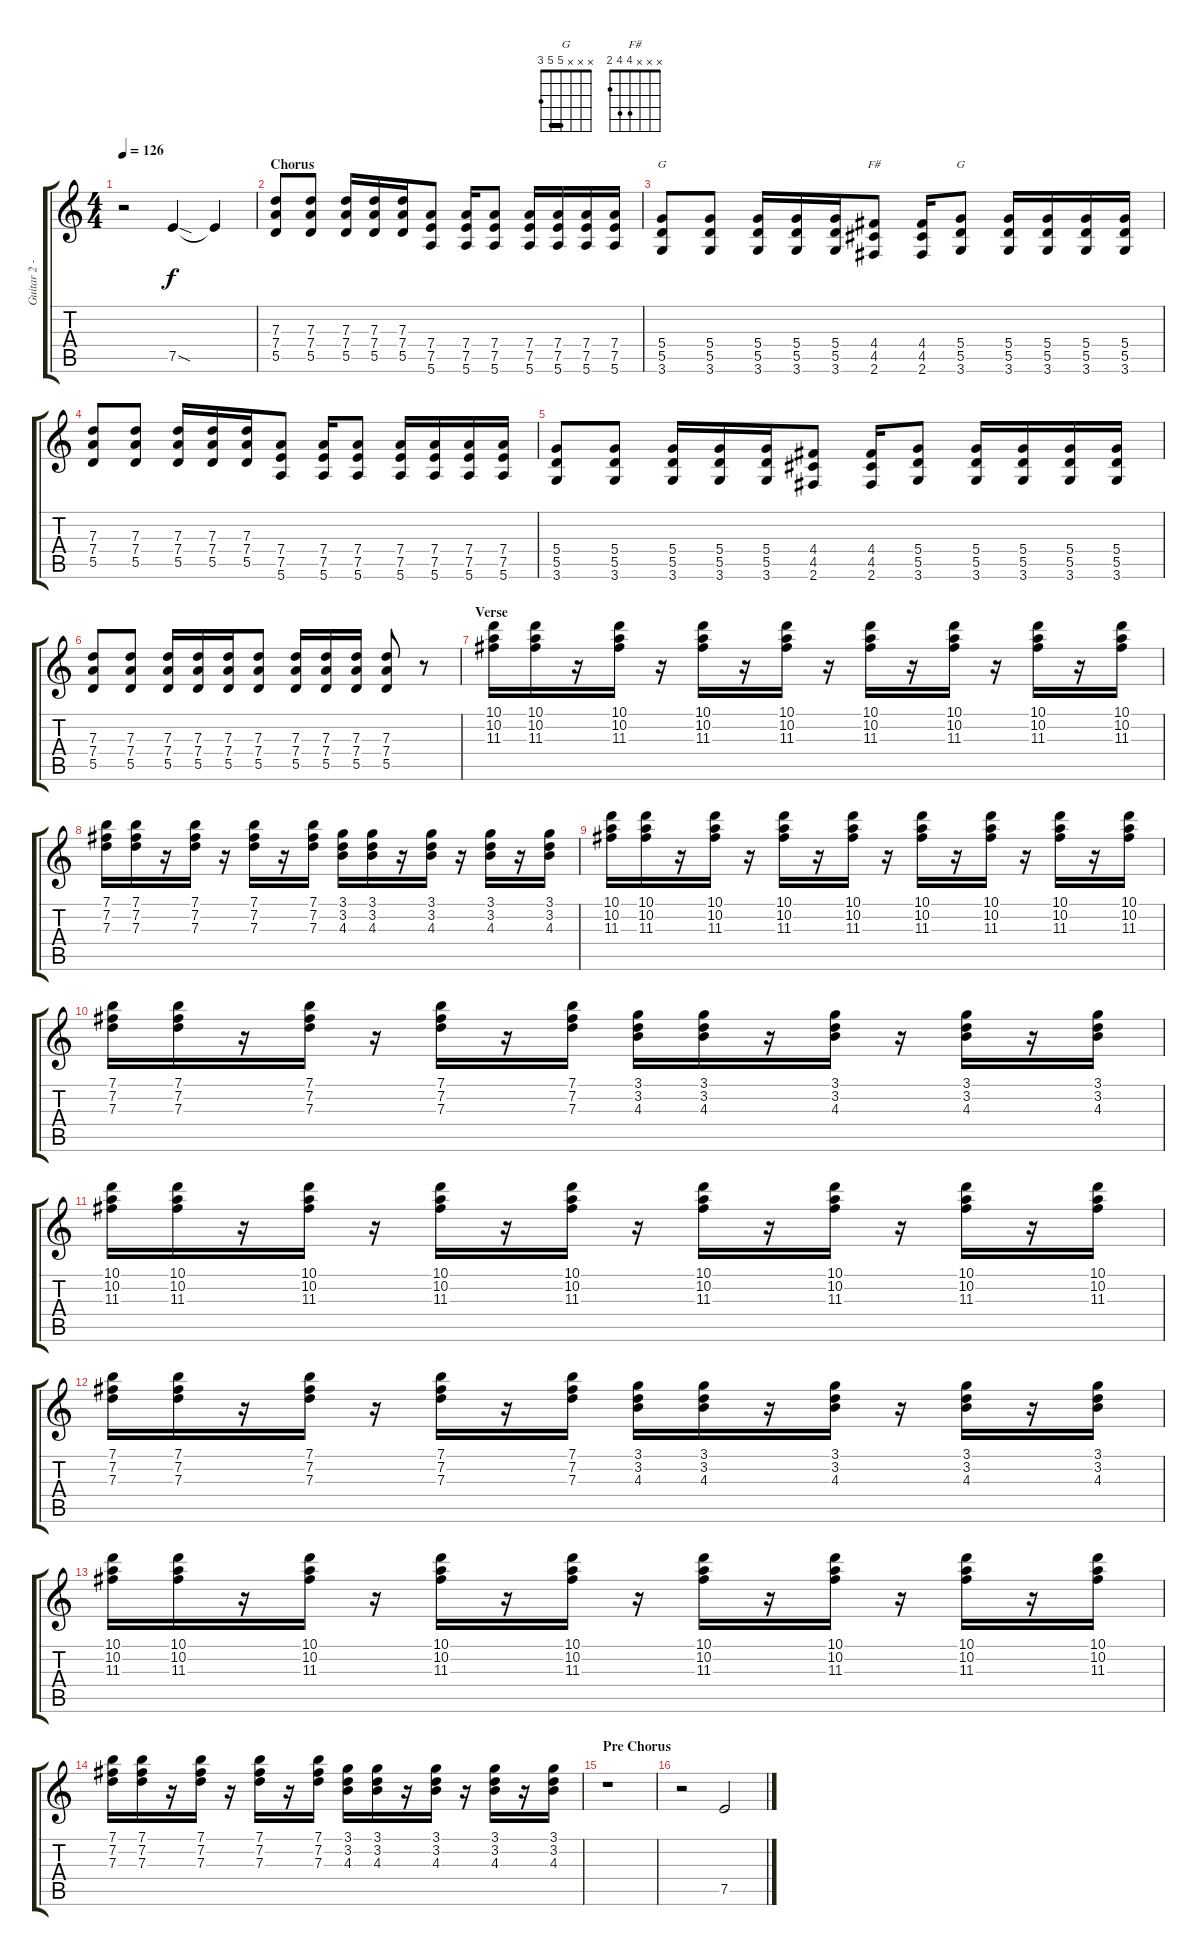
\track ("Guitar 2 - Erik" "Guitar 2 -") {instrument distortionguitar}
\staff {score tabs}
\tuning (E4 B3 G3 D3 A2 E2) {hide}
\chord ("G" x x x 5 5 3)
\chord ("F#" x x x 4 4 2)
\chord ("G" x x x 5 5 3) {barre 5}
\ts (4 4)
\tempo 126
\clef g2
\ks c
r.2{dy f} 7.5{sod}.4 7.5{t}.4 |
\section ("" "Chorus")
(7.3 7.4 5.5).8 (7.3 7.4 5.5).8 (7.3 7.4 5.5).16 (7.3 7.4 5.5).16 (7.3 7.4 5.5).16 (7.4 7.5 5.6).8 (7.4 7.5 5.6).16 (7.4 7.5 5.6).8 (7.4 7.5 5.6).16 (7.4 7.5 5.6).16 (7.4 7.5 5.6).16 (7.4 7.5 5.6).16 |
(5.4 5.5 3.6).8{ch "G"} (5.4 5.5 3.6).8 (5.4 5.5 3.6).16 (5.4 5.5 3.6).16 (5.4 5.5 3.6).16 (4.4 4.5 2.6).8{ch "F#"} (4.4 4.5 2.6).16 (5.4 5.5 3.6).8{ch "G"} (5.4 5.5 3.6).16 (5.4 5.5 3.6).16 (5.4 5.5 3.6).16 (5.4 5.5 3.6).16 |
(7.3 7.4 5.5).8 (7.3 7.4 5.5).8 (7.3 7.4 5.5).16 (7.3 7.4 5.5).16 (7.3 7.4 5.5).16 (7.4 7.5 5.6).8 (7.4 7.5 5.6).16 (7.4 7.5 5.6).8 (7.4 7.5 5.6).16 (7.4 7.5 5.6).16 (7.4 7.5 5.6).16 (7.4 7.5 5.6).16 |
(5.4 5.5 3.6).8 (5.4 5.5 3.6).8 (5.4 5.5 3.6).16 (5.4 5.5 3.6).16 (5.4 5.5 3.6).16 (4.4 4.5 2.6).8 (4.4 4.5 2.6).16 (5.4 5.5 3.6).8 (5.4 5.5 3.6).16 (5.4 5.5 3.6).16 (5.4 5.5 3.6).16 (5.4 5.5 3.6).16 |
(7.3 7.4 5.5).8 (7.3 7.4 5.5).8 (7.3 7.4 5.5).16 (7.3 7.4 5.5).16 (7.3 7.4 5.5).16 (7.3 7.4 5.5).8 (7.3 7.4 5.5).16 (7.3 7.4 5.5).16 (7.3 7.4 5.5).16 (7.3 7.4 5.5).8 r.8 |
\section ("" "Verse")
(10.1 10.2 11.3).16 (10.1 10.2 11.3).16 r.16 (10.1 10.2 11.3).16 r.16 (10.1 10.2 11.3).16 r.16 (10.1 10.2 11.3).16 r.16 (10.1 10.2 11.3).16 r.16 (10.1 10.2 11.3).16 r.16 (10.1 10.2 11.3).16 r.16 (10.1 10.2 11.3).16 |
(7.1 7.2 7.3).16 (7.1 7.2 7.3).16 r.16 (7.1 7.2 7.3).16 r.16 (7.1 7.2 7.3).16 r.16 (7.1 7.2 7.3).16 (3.1 3.2 4.3).16 (3.1 3.2 4.3).16 r.16 (3.1 3.2 4.3).16 r.16 (3.1 3.2 4.3).16 r.16 (3.1 3.2 4.3).16 |
(10.1 10.2 11.3).16 (10.1 10.2 11.3).16 r.16 (10.1 10.2 11.3).16 r.16 (10.1 10.2 11.3).16 r.16 (10.1 10.2 11.3).16 r.16 (10.1 10.2 11.3).16 r.16 (10.1 10.2 11.3).16 r.16 (10.1 10.2 11.3).16 r.16 (10.1 10.2 11.3).16 |
(7.1 7.2 7.3).16 (7.1 7.2 7.3).16 r.16 (7.1 7.2 7.3).16 r.16 (7.1 7.2 7.3).16 r.16 (7.1 7.2 7.3).16 (3.1 3.2 4.3).16 (3.1 3.2 4.3).16 r.16 (3.1 3.2 4.3).16 r.16 (3.1 3.2 4.3).16 r.16 (3.1 3.2 4.3).16 |
(10.1 10.2 11.3).16 (10.1 10.2 11.3).16 r.16 (10.1 10.2 11.3).16 r.16 (10.1 10.2 11.3).16 r.16 (10.1 10.2 11.3).16 r.16 (10.1 10.2 11.3).16 r.16 (10.1 10.2 11.3).16 r.16 (10.1 10.2 11.3).16 r.16 (10.1 10.2 11.3).16 |
(7.1 7.2 7.3).16 (7.1 7.2 7.3).16 r.16 (7.1 7.2 7.3).16 r.16 (7.1 7.2 7.3).16 r.16 (7.1 7.2 7.3).16 (3.1 3.2 4.3).16 (3.1 3.2 4.3).16 r.16 (3.1 3.2 4.3).16 r.16 (3.1 3.2 4.3).16 r.16 (3.1 3.2 4.3).16 |
(10.1 10.2 11.3).16 (10.1 10.2 11.3).16 r.16 (10.1 10.2 11.3).16 r.16 (10.1 10.2 11.3).16 r.16 (10.1 10.2 11.3).16 r.16 (10.1 10.2 11.3).16 r.16 (10.1 10.2 11.3).16 r.16 (10.1 10.2 11.3).16 r.16 (10.1 10.2 11.3).16 |
(7.1 7.2 7.3).16 (7.1 7.2 7.3).16 r.16 (7.1 7.2 7.3).16 r.16 (7.1 7.2 7.3).16 r.16 (7.1 7.2 7.3).16 (3.1 3.2 4.3).16 (3.1 3.2 4.3).16 r.16 (3.1 3.2 4.3).16 r.16 (3.1 3.2 4.3).16 r.16 (3.1 3.2 4.3).16 |
\section ("" "Pre Chorus")
r.1 |
r.2 7.5{ss}.2
